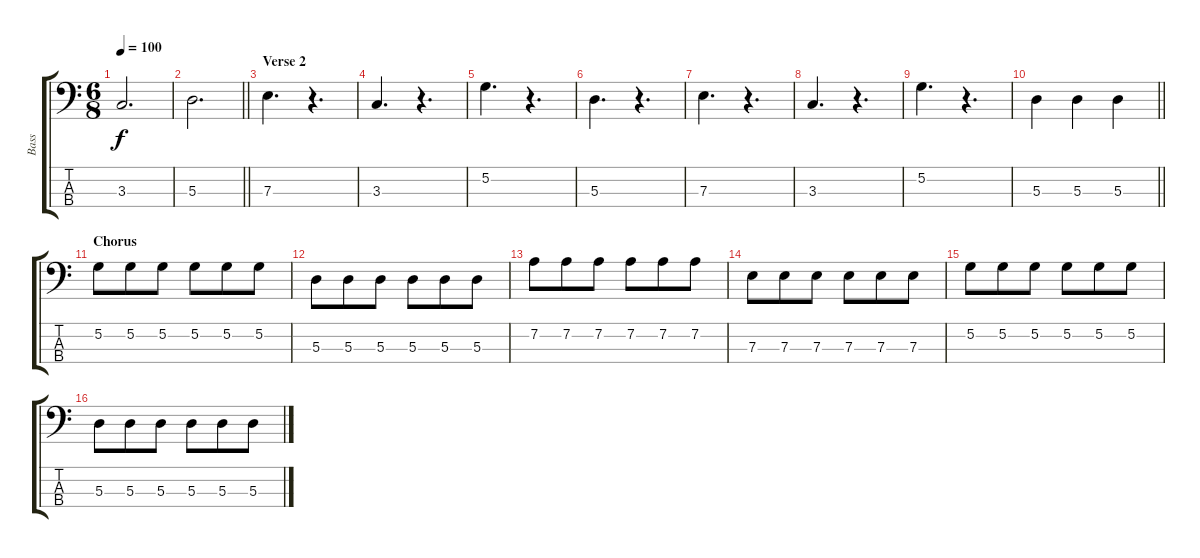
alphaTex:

\track ("Bass" "Bass") {instrument electricbassfinger}
\staff {score tabs}
\tuning (G2 D2 A1 E1) {hide}
\ts (6 8)
\tempo 100
\clef f4
\ks c
3.3.2{d dy f} |
\barLineRight lightlight
5.3.2{d} |
\section ("" "Verse 2")
7.3.4{d} r.4{d} |
3.3.4{d} r.4{d} |
5.2.4{d} r.4{d} |
5.3.4{d} r.4{d} |
7.3.4{d} r.4{d} |
3.3.4{d} r.4{d} |
5.2.4{d} r.4{d} |
\barLineRight lightlight
5.3.4 5.3.4 5.3.4 |
\section ("" "Chorus")
5.2.8 5.2.8 5.2.8 5.2.8 5.2.8 5.2.8 |
5.3.8 5.3.8 5.3.8 5.3.8 5.3.8 5.3.8 |
7.2.8 7.2.8 7.2.8 7.2.8 7.2.8 7.2.8 |
7.3.8 7.3.8 7.3.8 7.3.8 7.3.8 7.3.8 |
5.2.8 5.2.8 5.2.8 5.2.8 5.2.8 5.2.8 |
5.3.8 5.3.8 5.3.8 5.3.8 5.3.8 5.3.8
